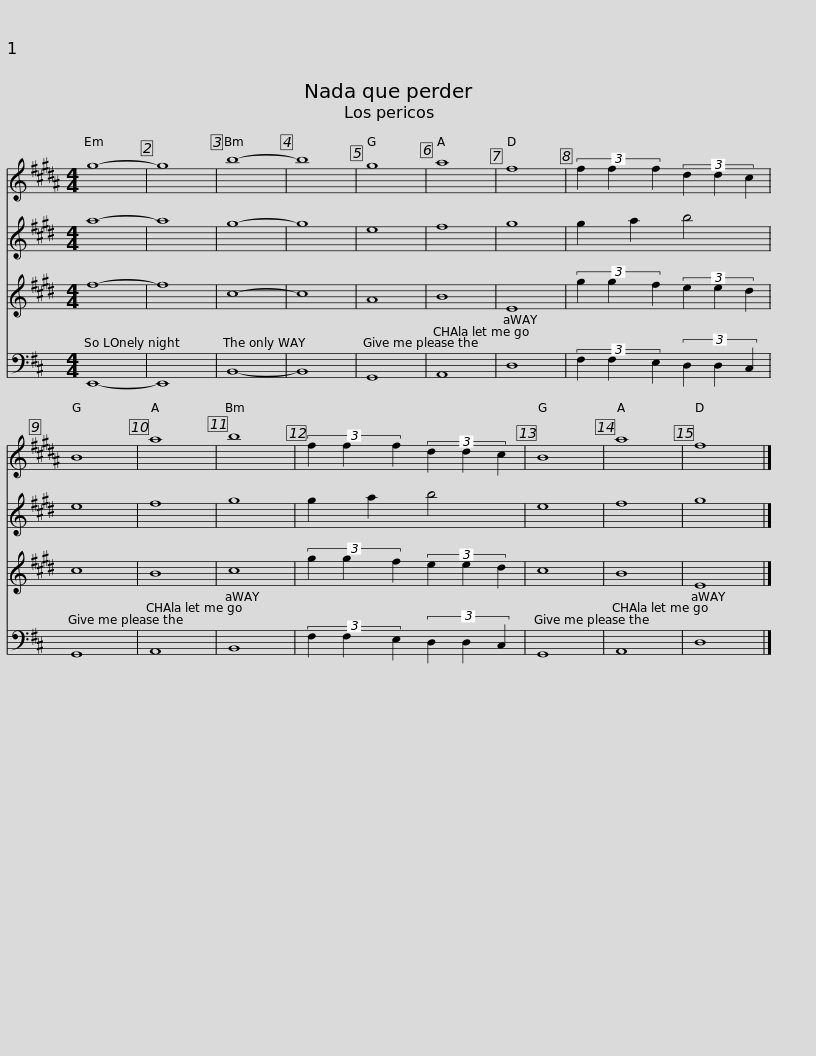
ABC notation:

X:1
%%score 1 2 3 4
L:1/8
M:4/4
I:linebreak $
K:D
V:1 treble transpose=-9
V:2 treble transpose=-14
V:3 treble transpose=-2
V:4 bass
V:1
[K:B] g8- | g8 | b8- | b8 |$ g8 | %5
 a8 | f8 | (3f2 f2 f2 (3d2 d2 c2 |$ B8 | a8 | %10
 b8 | (3f2 f2 f2 (3d2 d2 c2 |$ B8 | a8 | f8 |] %15
V:2
[K:E] a8- | a8 | g8- | g8 |$ e8 | %5
 f8 | g8 | g2 a2 b4 |$ e8 | f8 | %10
 g8 | g2 a2 b4 |$ e8 | f8 | g8 |] %15
V:3
[K:E] f8- | f8 | c8- | c8 |$ A8 | %5
 B8 | E8 | (3g2 g2 f2 (3e2 e2 d2 |$ c8 | B8 | %10
 c8 | (3g2 g2 f2 (3e2 e2 d2 |$ c8 | B8 | E8 |] %15
V:4
 E,,8- | E,,8 | B,,8- | B,,8 |$ G,,8 | %5
 A,,8 | D,8 | (3F,2 F,2 E,2 (3D,2 D,2 C,2 |$ G,,8 | A,,8 | %10
 B,,8 | (3F,2 F,2 E,2 (3D,2 D,2 C,2 |$ G,,8 | A,,8 | D,8 |] %15
